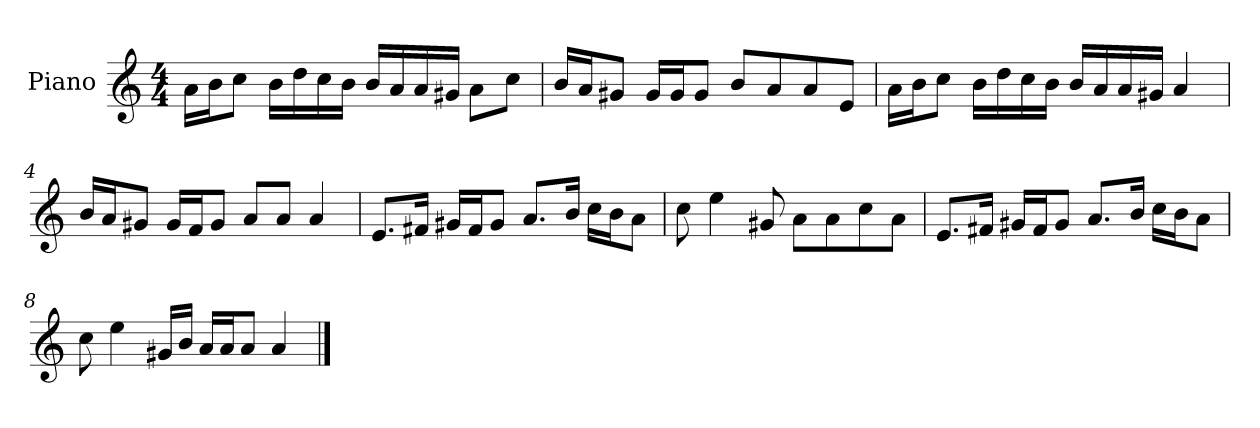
**kern
*part1
*staff1
*I"Piano
*I'P-no
*clefG2
*k[]
*M4/4
*MM90
=1
16a\LL
16b\J
8cc\J
16b\LL
16dd\
16cc\
16b\JJ
16b/LL
16a/
16a/
16g#X/JJ
8a\L
8cc\J
=2
16b/LL
16a/J
8g#X/J
16g#/LL
16g#/J
8g#/J
8b/L
8a/
8a/
8e/J
=3
16a\LL
16b\J
8cc\J
16b\LL
16dd\
16cc\
16b\JJ
16b/LL
16a/
16a/
16g#X/JJ
4a/
!!LO:LB:g=z
=4
16b/LL
16a/J
8g#X/J
16g#/LL
16f/J
8g#/J
8a/L
8a/J
4a/
=5
8.e/L
16f#X/Jk
16g#X/LL
16f#/J
8g#/J
8.a/L
16b/Jk
16cc\LL
16b\J
8a\J
=6
8cc\
4ee\
8g#X/
8a\L
8a\
8cc\
8a\J
=7
8.e/L
16f#X/Jk
16g#X/LL
16f#/J
8g#/J
8.a/L
16b/Jk
16cc\LL
16b\J
8a\J
!!LO:LB:g=z
=8
8cc\
4ee\
16g#X/LL
16b/JJ
16a/LL
16a/J
8a/J
4a/
==
*-
